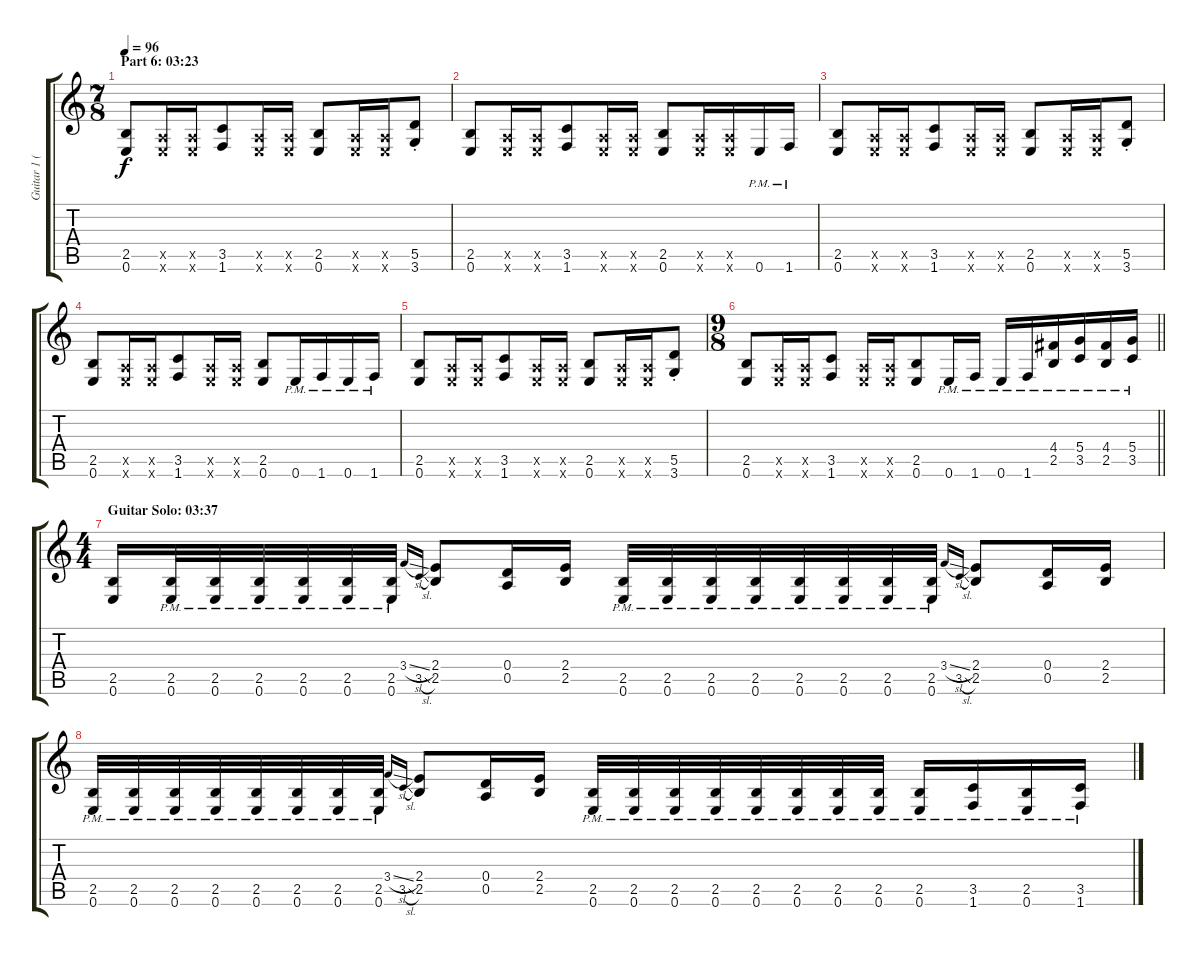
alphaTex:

\track ("Guitar 1 (Distortion)" "Guitar 1 (") {instrument distortionguitar}
\staff {score tabs}
\tuning (E4 B3 G3 D3 A2 E2) {hide}
\ts (7 8)
\section ("" "Part 6: 03:23")
\tempo 96
\clef g2
\ks c
(2.5 0.6).8{dy f} (0.5{x} 0.6{x}).16 (0.5{x} 0.6{x}).16 (3.5 1.6).8 (0.5{x} 0.6{x}).16 (0.5{x} 0.6{x}).16 (2.5 0.6).8 (0.5{x} 0.6{x}).16 (0.5{x} 0.6{x}).16 (5.5{st} 3.6{st}).8 |
(2.5 0.6).8 (0.5{x} 0.6{x}).16 (0.5{x} 0.6{x}).16 (3.5 1.6).8 (0.5{x} 0.6{x}).16 (0.5{x} 0.6{x}).16 (2.5 0.6).8 (0.5{x} 0.6{x}).16 (0.5{x} 0.6{x}).16 0.6{pm}.16 1.6{pm}.16 |
(2.5 0.6).8 (0.5{x} 0.6{x}).16 (0.5{x} 0.6{x}).16 (3.5 1.6).8 (0.5{x} 0.6{x}).16 (0.5{x} 0.6{x}).16 (2.5 0.6).8 (0.5{x} 0.6{x}).16 (0.5{x} 0.6{x}).16 (5.5{st} 3.6{st}).8 |
(2.5 0.6).8 (0.5{x} 0.6{x}).16 (0.5{x} 0.6{x}).16 (3.5 1.6).8 (0.5{x} 0.6{x}).16 (0.5{x} 0.6{x}).16 (2.5 0.6).8 0.6{pm}.16 1.6{pm}.16 0.6{pm}.16 1.6{pm}.16 |
(2.5 0.6).8 (0.5{x} 0.6{x}).16 (0.5{x} 0.6{x}).16 (3.5 1.6).8 (0.5{x} 0.6{x}).16 (0.5{x} 0.6{x}).16 (2.5 0.6).8 (0.5{x} 0.6{x}).16 (0.5{x} 0.6{x}).16 (5.5{st} 3.6{st}).8 |
\ts (9 8)
\barLineRight lightlight
(2.5 0.6).8 (0.5{x} 0.6{x}).16 (0.5{x} 0.6{x}).16 (3.5 1.6).8 (0.5{x} 0.6{x}).16 (0.5{x} 0.6{x}).16 (2.5 0.6).8 0.6{pm}.16 1.6{pm}.16 0.6{pm}.16 1.6{pm}.16 (4.4{pm} 2.5{pm}).16 (5.4{pm} 3.5{pm}).16 (4.4{pm} 2.5{pm}).16 (5.4{pm} 3.5{pm}).16 |
\ts (4 4)
\section ("" "Guitar Solo: 03:37")
(2.5 0.6).16 (2.5{pm} 0.6{pm}).32 (2.5{pm} 0.6{pm}).32 (2.5{pm} 0.6{pm}).32 (2.5{pm} 0.6{pm}).32 (2.5{pm} 0.6{pm}).32 (2.5 0.6{pm}).32 3.4{sl}.16{gr onbeat} 3.5{sl}.16{gr onbeat} (2.4 2.5).8 (0.4 0.5).16 (2.4 2.5).16 (2.5{pm} 0.6{pm}).32 (2.5{pm} 0.6{pm}).32 (2.5{pm} 0.6{pm}).32 (2.5{pm} 0.6{pm}).32 (2.5{pm} 0.6{pm}).32 (2.5{pm} 0.6{pm}).32 (2.5{pm} 0.6{pm}).32 (2.5{pm} 0.6{pm}).32 3.4{sl}.16{gr onbeat} 3.5{sl}.16{gr onbeat} (2.4 2.5).8 (0.4 0.5).16 (2.4 2.5).16 |
(2.5{pm} 0.6{pm}).32 (2.5{pm} 0.6{pm}).32 (2.5{pm} 0.6{pm}).32 (2.5{pm} 0.6{pm}).32 (2.5{pm} 0.6{pm}).32 (2.5{pm} 0.6{pm}).32 (2.5{pm} 0.6{pm}).32 (2.5{pm} 0.6{pm}).32 3.4{sl}.16{gr onbeat} 3.5{sl}.16{gr onbeat} (2.4 2.5).8 (0.4 0.5).16 (2.4 2.5).16 (2.5{pm} 0.6{pm}).32 (2.5{pm} 0.6{pm}).32 (2.5{pm} 0.6{pm}).32 (2.5{pm} 0.6{pm}).32 (2.5{pm} 0.6{pm}).32 (2.5{pm} 0.6{pm}).32 (2.5{pm} 0.6{pm}).32 (2.5{pm} 0.6{pm}).32 (2.5{pm} 0.6{pm}).16 (3.5{pm} 1.6{pm}).16 (2.5{pm} 0.6{pm}).16 (3.5{pm} 1.6{pm}).16
